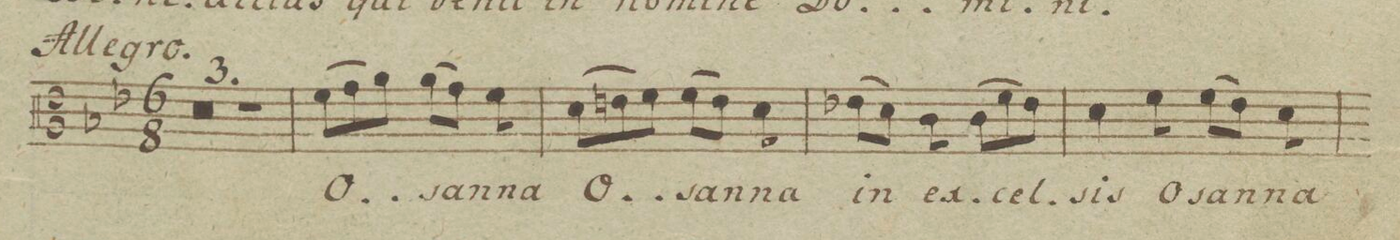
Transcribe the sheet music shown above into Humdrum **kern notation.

**kern	**text	**dynam
*I"Alto.	*	*
*clefC3	*	*
*k[b-e-]	*	*
*met(c)	*	*
*M6/8	*	*
1.r	.	.
=185	=185	=185
=186	=186	=186
2.r	.	.
=187	=187	=187
(8f\L	O-	.
8g\	.	.
8a\J)	.	.
(8a\L	-san-	.
8g\J)	.	.
8f\	-na	.
=188	=188	=188
(8d\L	O-	.
8en\	.	.
8f\J)	.	.
(8f\L	-san-	.
8e\J)	.	.
8d\	-na	.
=189	=189	=189
(8e-X\L	in	.
8d\J)	.	.
8c\	ex-	.
(8c\L	-cel-	.
8f\	.	.
8e-\J)	.	.
=190	=190	=190
4d\	-sis	.
8f\	O-	.
(8f\L	-san-	.
8e-\J)	.	.
8d\	-na	.
=191	=191	=191
*-	*-	*-
